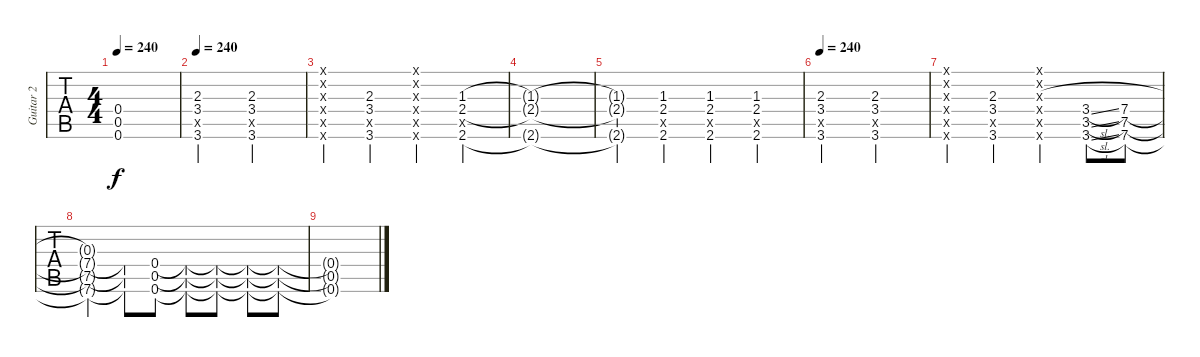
\track ("Guitar 2" "Guitar 2") {instrument distortionguitar}
\staff {tabs}
\tuning (Eb4 Bb3 Gb3 Db3 Ab2 Db2) {hide}
\ts (4 4)
\tempo 240
\clef g2
\ks c
(0.4{t} 0.5{t} 0.6{t}).1{dy f} |
\tempo 240
(2.3 3.4 0.5{x} 3.6).2 (2.3 3.4 3.5{x} 3.6).2 |
(0.1{x} 0.2{x} 0.3{x} 0.4{x} 0.5{x} 0.6{x}).4 (2.3 3.4 0.5{x} 3.6).4 (0.1{x} 0.2{x} 0.3{x} 0.4{x} 0.5{x} 0.6{x}).4 (1.3 2.4 0.5{x} 2.6).4 |
(1.3{t} 2.4{t} 2.6{t}).1 |
(1.3{t} 2.4{t} 2.6{t}).4 (1.3 2.4 0.5{x} 2.6).4 (1.3 2.4 0.5{x} 2.6).4 (1.3 2.4 0.5{x} 2.6).4 |
\tempo 240
(2.3 3.4 0.5{x} 3.6).2 (2.3 3.4 3.5{x} 3.6).2 |
(0.1{x} 0.2{x} 0.3{x} 0.4{x} 0.5{x} 0.6{x}).4 (2.3 3.4 0.5{x} 3.6).4 (0.1{x} 0.2{x} 0.3{x} 0.4{x} 0.5{x} 0.6{x}).4 (3.4{sl} 3.5{sl} 3.6{sl}).8 (7.4 7.5 7.6).8 |
(0.3{t} 7.4{t} 7.5{t} 7.6{t}).4 (7.4{t} 7.5{t} 7.6{t}).8 (0.4 0.5 0.6).8 (0.4{t} 0.5{t} 0.6{t}).8 (0.4{t} 0.5{t} 0.6{t}).8 (0.4{t} 0.5{t} 0.6{t}).8 (0.4{t} 0.5{t} 0.6{t}).8 |
(0.4{t} 0.5{t} 0.6{t}).1
